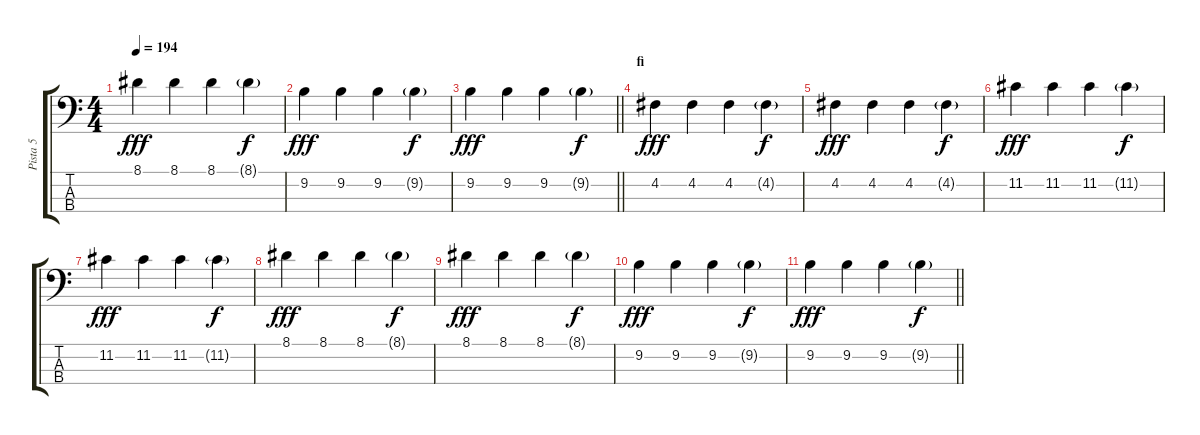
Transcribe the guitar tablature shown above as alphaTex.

\track ("Pista 5" "Pista 5") {instrument acousticbass}
\staff {score tabs}
\tuning (G2 D2 A1 E1) {hide}
\ts (4 4)
\tempo 194
\clef f4
\ks c
8.1.4{dy fff} 8.1.4 8.1.4 8.1{g}.4{dy f} |
9.2.4{dy fff} 9.2.4 9.2.4 9.2{g}.4{dy f} |
\barLineRight lightlight
9.2.4{dy fff} 9.2.4 9.2.4 9.2{g}.4{dy f} |
\section ("" "fi")
4.2.4{dy fff} 4.2.4 4.2.4 4.2{g}.4{dy f} |
4.2.4{dy fff} 4.2.4 4.2.4 4.2{g}.4{dy f} |
11.2.4{dy fff} 11.2.4 11.2.4 11.2{g}.4{dy f} |
11.2.4{dy fff} 11.2.4 11.2.4 11.2{g}.4{dy f} |
8.1.4{dy fff} 8.1.4 8.1.4 8.1{g}.4{dy f} |
8.1.4{dy fff} 8.1.4 8.1.4 8.1{g}.4{dy f} |
9.2.4{dy fff} 9.2.4 9.2.4 9.2{g}.4{dy f} |
\barLineRight lightlight
9.2.4{dy fff} 9.2.4 9.2.4 9.2{g}.4{dy f}
